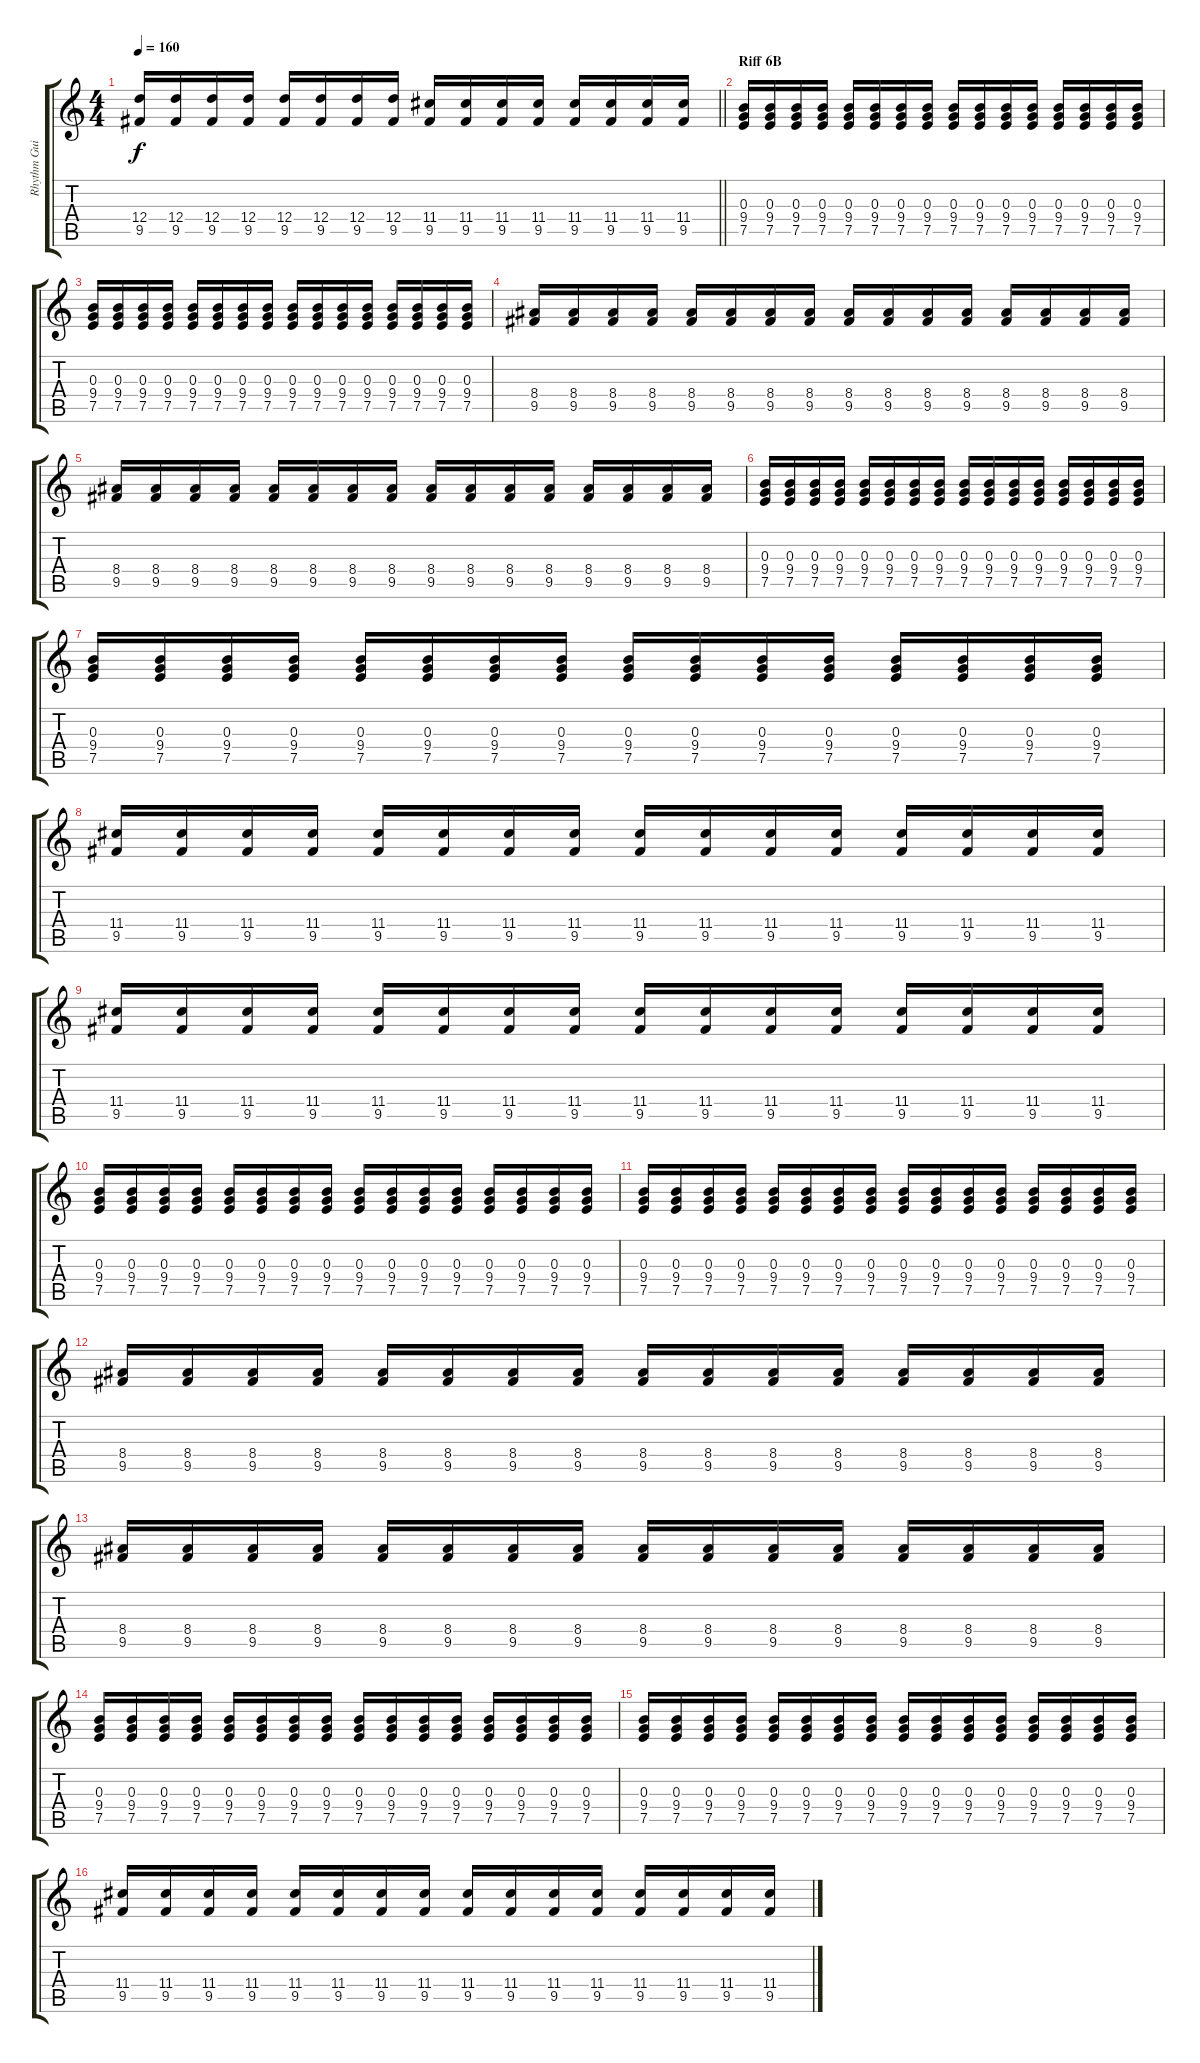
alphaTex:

\track ("Rhythm Guitar" "Rhythm Gui") {instrument overdrivenguitar}
\staff {score tabs}
\tuning (E4 B3 G3 D3 A2 E2) {hide}
\ts (4 4)
\tempo 160
\clef g2
\barLineRight lightlight
\ks c
(12.4 9.5).16{dy f} (12.4 9.5).16 (12.4 9.5).16 (12.4 9.5).16 (12.4 9.5).16 (12.4 9.5).16 (12.4 9.5).16 (12.4 9.5).16 (11.4 9.5).16 (11.4 9.5).16 (11.4 9.5).16 (11.4 9.5).16 (11.4 9.5).16 (11.4 9.5).16 (11.4 9.5).16 (11.4 9.5).16 |
\section ("" "Riff 6B")
(0.3 9.4 7.5).16 (0.3 9.4 7.5).16 (0.3 9.4 7.5).16 (0.3 9.4 7.5).16 (0.3 9.4 7.5).16 (0.3 9.4 7.5).16 (0.3 9.4 7.5).16 (0.3 9.4 7.5).16 (0.3 9.4 7.5).16 (0.3 9.4 7.5).16 (0.3 9.4 7.5).16 (0.3 9.4 7.5).16 (0.3 9.4 7.5).16 (0.3 9.4 7.5).16 (0.3 9.4 7.5).16 (0.3 9.4 7.5).16 |
(0.3 9.4 7.5).16 (0.3 9.4 7.5).16 (0.3 9.4 7.5).16 (0.3 9.4 7.5).16 (0.3 9.4 7.5).16 (0.3 9.4 7.5).16 (0.3 9.4 7.5).16 (0.3 9.4 7.5).16 (0.3 9.4 7.5).16 (0.3 9.4 7.5).16 (0.3 9.4 7.5).16 (0.3 9.4 7.5).16 (0.3 9.4 7.5).16 (0.3 9.4 7.5).16 (0.3 9.4 7.5).16 (0.3 9.4 7.5).16 |
(8.4 9.5).16 (8.4 9.5).16 (8.4 9.5).16 (8.4 9.5).16 (8.4 9.5).16 (8.4 9.5).16 (8.4 9.5).16 (8.4 9.5).16 (8.4 9.5).16 (8.4 9.5).16 (8.4 9.5).16 (8.4 9.5).16 (8.4 9.5).16 (8.4 9.5).16 (8.4 9.5).16 (8.4 9.5).16 |
(8.4 9.5).16 (8.4 9.5).16 (8.4 9.5).16 (8.4 9.5).16 (8.4 9.5).16 (8.4 9.5).16 (8.4 9.5).16 (8.4 9.5).16 (8.4 9.5).16 (8.4 9.5).16 (8.4 9.5).16 (8.4 9.5).16 (8.4 9.5).16 (8.4 9.5).16 (8.4 9.5).16 (8.4 9.5).16 |
(0.3 9.4 7.5).16 (0.3 9.4 7.5).16 (0.3 9.4 7.5).16 (0.3 9.4 7.5).16 (0.3 9.4 7.5).16 (0.3 9.4 7.5).16 (0.3 9.4 7.5).16 (0.3 9.4 7.5).16 (0.3 9.4 7.5).16 (0.3 9.4 7.5).16 (0.3 9.4 7.5).16 (0.3 9.4 7.5).16 (0.3 9.4 7.5).16 (0.3 9.4 7.5).16 (0.3 9.4 7.5).16 (0.3 9.4 7.5).16 |
(0.3 9.4 7.5).16 (0.3 9.4 7.5).16 (0.3 9.4 7.5).16 (0.3 9.4 7.5).16 (0.3 9.4 7.5).16 (0.3 9.4 7.5).16 (0.3 9.4 7.5).16 (0.3 9.4 7.5).16 (0.3 9.4 7.5).16 (0.3 9.4 7.5).16 (0.3 9.4 7.5).16 (0.3 9.4 7.5).16 (0.3 9.4 7.5).16 (0.3 9.4 7.5).16 (0.3 9.4 7.5).16 (0.3 9.4 7.5).16 |
(11.4 9.5).16 (11.4 9.5).16 (11.4 9.5).16 (11.4 9.5).16 (11.4 9.5).16 (11.4 9.5).16 (11.4 9.5).16 (11.4 9.5).16 (11.4 9.5).16 (11.4 9.5).16 (11.4 9.5).16 (11.4 9.5).16 (11.4 9.5).16 (11.4 9.5).16 (11.4 9.5).16 (11.4 9.5).16 |
(11.4 9.5).16 (11.4 9.5).16 (11.4 9.5).16 (11.4 9.5).16 (11.4 9.5).16 (11.4 9.5).16 (11.4 9.5).16 (11.4 9.5).16 (11.4 9.5).16 (11.4 9.5).16 (11.4 9.5).16 (11.4 9.5).16 (11.4 9.5).16 (11.4 9.5).16 (11.4 9.5).16 (11.4 9.5).16 |
(0.3 9.4 7.5).16 (0.3 9.4 7.5).16 (0.3 9.4 7.5).16 (0.3 9.4 7.5).16 (0.3 9.4 7.5).16 (0.3 9.4 7.5).16 (0.3 9.4 7.5).16 (0.3 9.4 7.5).16 (0.3 9.4 7.5).16 (0.3 9.4 7.5).16 (0.3 9.4 7.5).16 (0.3 9.4 7.5).16 (0.3 9.4 7.5).16 (0.3 9.4 7.5).16 (0.3 9.4 7.5).16 (0.3 9.4 7.5).16 |
(0.3 9.4 7.5).16 (0.3 9.4 7.5).16 (0.3 9.4 7.5).16 (0.3 9.4 7.5).16 (0.3 9.4 7.5).16 (0.3 9.4 7.5).16 (0.3 9.4 7.5).16 (0.3 9.4 7.5).16 (0.3 9.4 7.5).16 (0.3 9.4 7.5).16 (0.3 9.4 7.5).16 (0.3 9.4 7.5).16 (0.3 9.4 7.5).16 (0.3 9.4 7.5).16 (0.3 9.4 7.5).16 (0.3 9.4 7.5).16 |
(8.4 9.5).16 (8.4 9.5).16 (8.4 9.5).16 (8.4 9.5).16 (8.4 9.5).16 (8.4 9.5).16 (8.4 9.5).16 (8.4 9.5).16 (8.4 9.5).16 (8.4 9.5).16 (8.4 9.5).16 (8.4 9.5).16 (8.4 9.5).16 (8.4 9.5).16 (8.4 9.5).16 (8.4 9.5).16 |
(8.4 9.5).16 (8.4 9.5).16 (8.4 9.5).16 (8.4 9.5).16 (8.4 9.5).16 (8.4 9.5).16 (8.4 9.5).16 (8.4 9.5).16 (8.4 9.5).16 (8.4 9.5).16 (8.4 9.5).16 (8.4 9.5).16 (8.4 9.5).16 (8.4 9.5).16 (8.4 9.5).16 (8.4 9.5).16 |
(0.3 9.4 7.5).16 (0.3 9.4 7.5).16 (0.3 9.4 7.5).16 (0.3 9.4 7.5).16 (0.3 9.4 7.5).16 (0.3 9.4 7.5).16 (0.3 9.4 7.5).16 (0.3 9.4 7.5).16 (0.3 9.4 7.5).16 (0.3 9.4 7.5).16 (0.3 9.4 7.5).16 (0.3 9.4 7.5).16 (0.3 9.4 7.5).16 (0.3 9.4 7.5).16 (0.3 9.4 7.5).16 (0.3 9.4 7.5).16 |
(0.3 9.4 7.5).16 (0.3 9.4 7.5).16 (0.3 9.4 7.5).16 (0.3 9.4 7.5).16 (0.3 9.4 7.5).16 (0.3 9.4 7.5).16 (0.3 9.4 7.5).16 (0.3 9.4 7.5).16 (0.3 9.4 7.5).16 (0.3 9.4 7.5).16 (0.3 9.4 7.5).16 (0.3 9.4 7.5).16 (0.3 9.4 7.5).16 (0.3 9.4 7.5).16 (0.3 9.4 7.5).16 (0.3 9.4 7.5).16 |
(11.4 9.5).16 (11.4 9.5).16 (11.4 9.5).16 (11.4 9.5).16 (11.4 9.5).16 (11.4 9.5).16 (11.4 9.5).16 (11.4 9.5).16 (11.4 9.5).16 (11.4 9.5).16 (11.4 9.5).16 (11.4 9.5).16 (11.4 9.5).16 (11.4 9.5).16 (11.4 9.5).16 (11.4 9.5).16
